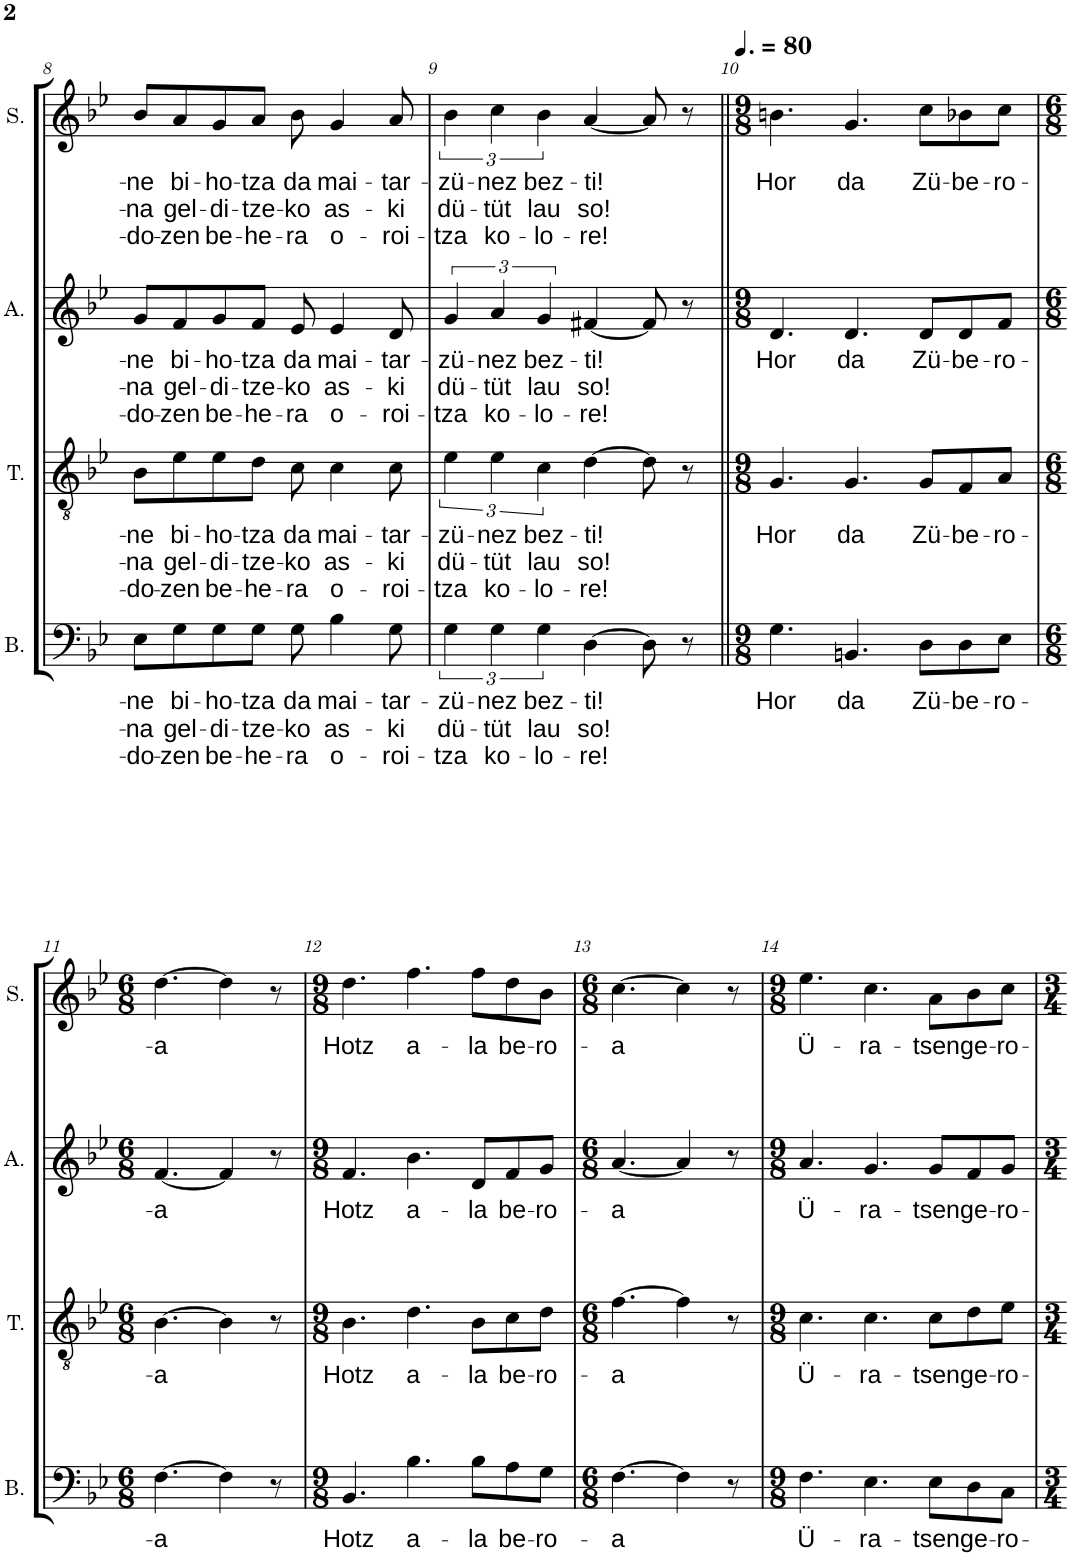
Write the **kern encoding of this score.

**kern	**text	**text	**text	**kern	**text	**text	**text	**kern	**text	**text	**text	**kern	**text	**text	**text
*part4	*part4	*part4	*part4	*part3	*part3	*part3	*part3	*part2	*part2	*part2	*part2	*part1	*part1	*part1	*part1
*staff4	*staff4	*staff4	*staff4	*staff3	*staff3	*staff3	*staff3	*staff2	*staff2	*staff2	*staff2	*staff1	*staff1	*staff1	*staff1
*I"Basse	*	*	*	*I"Ténor	*	*	*	*I"Alto	*	*	*	*I"Soprano	*	*	*
*I'B.	*	*	*	*I'T.	*	*	*	*I'A.	*	*	*	*I'S.	*	*	*
!!LO:PB:g=z
*clefF4	*	*	*	*clefGv2	*	*	*	*clefG2	*	*	*	*clefG2	*	*	*
*k[b-e-]	*	*	*	*k[b-e-]	*	*	*	*k[b-e-]	*	*	*	*k[b-e-]	*	*	*
*M4/4	*	*	*	*M4/4	*	*	*	*M4/4	*	*	*	*M4/4	*	*	*
*met(c)	*	*	*	*met(c)	*	*	*	*met(c)	*	*	*	*met(c)	*	*	*
=8	=8	=8	=8	=8	=8	=8	=8	=8	=8	=8	=8	=8	=8	=8	=8
!	!LO:LY:b	!LO:LY:b	!LO:LY:b	!	!LO:LY:b	!LO:LY:b	!LO:LY:b	!	!LO:LY:b	!LO:LY:b	!LO:LY:b	!	!LO:LY:b	!LO:LY:b	!LO:LY:b
8E-\L	-ne	-na	-do-	8B-\L	-ne	-na	-do-	8g/L	-ne	-na	-do-	8b-/L	-ne	-na	-do-
!	!LO:LY:b	!LO:LY:b	!LO:LY:b	!	!LO:LY:b	!LO:LY:b	!LO:LY:b	!	!LO:LY:b	!LO:LY:b	!LO:LY:b	!	!LO:LY:b	!LO:LY:b	!LO:LY:b
8G\	bi-	gel-	-zen	8e-\	bi-	gel-	-zen	8f/	bi-	gel-	-zen	8a/	bi-	gel-	-zen
!	!LO:LY:b	!LO:LY:b	!LO:LY:b	!	!LO:LY:b	!LO:LY:b	!LO:LY:b	!	!LO:LY:b	!LO:LY:b	!LO:LY:b	!	!LO:LY:b	!LO:LY:b	!LO:LY:b
8G\	-ho-	-di-	be-	8e-\	-ho-	-di-	be-	8g/	-ho-	-di-	be-	8g/	-ho-	-di-	be-
!	!LO:LY:b	!LO:LY:b	!LO:LY:b	!	!LO:LY:b	!LO:LY:b	!LO:LY:b	!	!LO:LY:b	!LO:LY:b	!LO:LY:b	!	!LO:LY:b	!LO:LY:b	!LO:LY:b
8G\J	-tza	-tze-	-he-	8d\J	-tza	-tze-	-he-	8f/J	-tza	-tze-	-he-	8a/J	-tza	-tze-	-he-
!	!LO:LY:b	!LO:LY:b	!LO:LY:b	!	!LO:LY:b	!LO:LY:b	!LO:LY:b	!	!LO:LY:b	!LO:LY:b	!LO:LY:b	!	!LO:LY:b	!LO:LY:b	!LO:LY:b
8G\	da	-ko	-ra	8c\	da	-ko	-ra	8e-/	da	-ko	-ra	8b-\	da	-ko	-ra
!	!LO:LY:b	!LO:LY:b	!LO:LY:b	!	!LO:LY:b	!LO:LY:b	!LO:LY:b	!	!LO:LY:b	!LO:LY:b	!LO:LY:b	!	!LO:LY:b	!LO:LY:b	!LO:LY:b
4B-\	mai-	as-	o-	4c\	mai-	as-	o-	4e-/	mai-	as-	o-	4g/	mai-	as-	o-
!	!LO:LY:b	!LO:LY:b	!LO:LY:b	!	!LO:LY:b	!LO:LY:b	!LO:LY:b	!	!LO:LY:b	!LO:LY:b	!LO:LY:b	!	!LO:LY:b	!LO:LY:b	!LO:LY:b
8G\	-tar-	-ki	-roi-	8c\	-tar-	-ki	-roi-	8d/	-tar-	-ki	-roi-	8a/	-tar-	-ki	-roi-
=9	=9	=9	=9	=9	=9	=9	=9	=9	=9	=9	=9	=9	=9	=9	=9
!	!LO:LY:b	!LO:LY:b	!LO:LY:b	!	!LO:LY:b	!LO:LY:b	!LO:LY:b	!	!LO:LY:b	!LO:LY:b	!LO:LY:b	!	!LO:LY:b	!LO:LY:b	!LO:LY:b
6G\	-zü-	dü-	-tza	6e-\	-zü-	dü-	-tza	6g/	-zü-	dü-	-tza	6b-\	-zü-	dü-	-tza
!	!LO:LY:b	!LO:LY:b	!LO:LY:b	!	!LO:LY:b	!LO:LY:b	!LO:LY:b	!	!LO:LY:b	!LO:LY:b	!LO:LY:b	!	!LO:LY:b	!LO:LY:b	!LO:LY:b
6G\	-nez	-tüt	ko-	6e-\	-nez	-tüt	ko-	6a/	-nez	-tüt	ko-	6cc\	-nez	-tüt	ko-
!	!LO:LY:b	!LO:LY:b	!LO:LY:b	!	!LO:LY:b	!LO:LY:b	!LO:LY:b	!	!LO:LY:b	!LO:LY:b	!LO:LY:b	!	!LO:LY:b	!LO:LY:b	!LO:LY:b
6G\	bez-	lau	-lo-	6c\	bez-	lau	-lo-	6g/	bez-	lau	-lo-	6b-\	bez-	lau	-lo-
!	!LO:LY:b	!LO:LY:b	!LO:LY:b	!	!LO:LY:b	!LO:LY:b	!LO:LY:b	!	!LO:LY:b	!LO:LY:b	!LO:LY:b	!	!LO:LY:b	!LO:LY:b	!LO:LY:b
[4D\	-ti!	so!	-re!	[4d\	-ti!	so!	-re!	[4f#X/	-ti!	so!	-re!	[4a/	-ti!	so!	-re!
8D\]	.	.	.	8d\]	.	.	.	8f#/]	.	.	.	8a/]	.	.	.
8r	.	.	.	8r	.	.	.	8r	.	.	.	8r	.	.	.
=10||	=10||	=10||	=10||	=10||	=10||	=10||	=10||	=10||	=10||	=10||	=10||	=10||	=10||	=10||	=10||
*M9/8	*	*	*	*M9/8	*	*	*	*M9/8	*	*	*	*M9/8	*	*	*
*	*	*	*	*	*	*	*	*	*	*	*	*MM120	*	*	*
!	!LO:LY:b	!	!	!	!LO:LY:b	!	!	!	!LO:LY:b	!	!	!	!LO:LY:b	!	!
4.G\	Hor	.	.	4.G/	Hor	.	.	4.d/	Hor	.	.	4.bn\	Hor	.	.
!	!LO:LY:b	!	!	!	!LO:LY:b	!	!	!	!LO:LY:b	!	!	!	!LO:LY:b	!	!
4.BBn/	da	.	.	4.G/	da	.	.	4.d/	da	.	.	4.g/	da	.	.
!	!LO:LY:b	!	!	!	!LO:LY:b	!	!	!	!LO:LY:b	!	!	!	!LO:LY:b	!	!
8D\L	Zü-	.	.	8G/L	Zü-	.	.	8d/L	Zü-	.	.	8cc\L	Zü-	.	.
!	!LO:LY:b	!	!	!	!LO:LY:b	!	!	!	!LO:LY:b	!	!	!	!LO:LY:b	!	!
8D\	-be-	.	.	8F/	-be-	.	.	8d/	-be-	.	.	8b-X\	-be-	.	.
!	!LO:LY:b	!	!	!	!LO:LY:b	!	!	!	!LO:LY:b	!	!	!	!LO:LY:b	!	!
8E-\J	-ro-	.	.	8A/J	-ro-	.	.	8f/J	-ro-	.	.	8cc\J	-ro-	.	.
!!LO:LB:g=z
=11	=11	=11	=11	=11	=11	=11	=11	=11	=11	=11	=11	=11	=11	=11	=11
*M6/8	*	*	*	*M6/8	*	*	*	*M6/8	*	*	*	*M6/8	*	*	*
!	!LO:LY:b	!	!	!	!LO:LY:b	!	!	!	!LO:LY:b	!	!	!	!LO:LY:b	!	!
[4.F\	-a	.	.	[4.B-\	-a	.	.	[4.f/	-a	.	.	[4.dd\	-a	.	.
4F\]	.	.	.	4B-\]	.	.	.	4f/]	.	.	.	4dd\]	.	.	.
8r	.	.	.	8r	.	.	.	8r	.	.	.	8r	.	.	.
=12	=12	=12	=12	=12	=12	=12	=12	=12	=12	=12	=12	=12	=12	=12	=12
*M9/8	*	*	*	*M9/8	*	*	*	*M9/8	*	*	*	*M9/8	*	*	*
!	!LO:LY:b	!	!	!	!LO:LY:b	!	!	!	!LO:LY:b	!	!	!	!LO:LY:b	!	!
4.BB-/	Hotz	.	.	4.B-\	Hotz	.	.	4.f/	Hotz	.	.	4.dd\	Hotz	.	.
!	!LO:LY:b	!	!	!	!LO:LY:b	!	!	!	!LO:LY:b	!	!	!	!LO:LY:b	!	!
4.B-\	a-	.	.	4.d\	a-	.	.	4.b-\	a-	.	.	4.ff\	a-	.	.
!	!LO:LY:b	!	!	!	!LO:LY:b	!	!	!	!LO:LY:b	!	!	!	!LO:LY:b	!	!
8B-\L	-la	.	.	8B-\L	-la	.	.	8d/L	-la	.	.	8ff\L	-la	.	.
!	!LO:LY:b	!	!	!	!LO:LY:b	!	!	!	!LO:LY:b	!	!	!	!LO:LY:b	!	!
8A\	be-	.	.	8c\	be-	.	.	8f/	be-	.	.	8dd\	be-	.	.
!	!LO:LY:b	!	!	!	!LO:LY:b	!	!	!	!LO:LY:b	!	!	!	!LO:LY:b	!	!
8G\J	-ro-	.	.	8d\J	-ro-	.	.	8g/J	-ro-	.	.	8b-\J	-ro-	.	.
=13	=13	=13	=13	=13	=13	=13	=13	=13	=13	=13	=13	=13	=13	=13	=13
*M6/8	*	*	*	*M6/8	*	*	*	*M6/8	*	*	*	*M6/8	*	*	*
!	!LO:LY:b	!	!	!	!LO:LY:b	!	!	!	!LO:LY:b	!	!	!	!LO:LY:b	!	!
[4.F\	-a	.	.	[4.f\	-a	.	.	[4.a/	-a	.	.	[4.cc\	-a	.	.
4F\]	.	.	.	4f\]	.	.	.	4a/]	.	.	.	4cc\]	.	.	.
8r	.	.	.	8r	.	.	.	8r	.	.	.	8r	.	.	.
=14	=14	=14	=14	=14	=14	=14	=14	=14	=14	=14	=14	=14	=14	=14	=14
*M9/8	*	*	*	*M9/8	*	*	*	*M9/8	*	*	*	*M9/8	*	*	*
!	!LO:LY:b	!	!	!	!LO:LY:b	!	!	!	!LO:LY:b	!	!	!	!LO:LY:b	!	!
4.F\	Ü-	.	.	4.c\	Ü-	.	.	4.a/	Ü-	.	.	4.ee-\	Ü-	.	.
!	!LO:LY:b	!	!	!	!LO:LY:b	!	!	!	!LO:LY:b	!	!	!	!LO:LY:b	!	!
4.E-\	-ra-	.	.	4.c\	-ra-	.	.	4.g/	-ra-	.	.	4.cc\	-ra-	.	.
!	!LO:LY:b	!	!	!	!LO:LY:b	!	!	!	!LO:LY:b	!	!	!	!LO:LY:b	!	!
8E-\L	-tsen	.	.	8c\L	-tsen	.	.	8g/L	-tsen	.	.	8a\L	-tsen	.	.
!	!LO:LY:b	!	!	!	!LO:LY:b	!	!	!	!LO:LY:b	!	!	!	!LO:LY:b	!	!
8D\	ge-	.	.	8d\	ge-	.	.	8f/	ge-	.	.	8b-\	ge-	.	.
!	!LO:LY:b	!	!	!	!LO:LY:b	!	!	!	!LO:LY:b	!	!	!	!LO:LY:b	!	!
8C\J	-ro-	.	.	8e-\J	-ro-	.	.	8g/J	-ro-	.	.	8cc\J	-ro-	.	.
=	=	=	=	=	=	=	=	=	=	=	=	=	=	=	=
*-	*-	*-	*-	*-	*-	*-	*-	*-	*-	*-	*-	*-	*-	*-	*-
